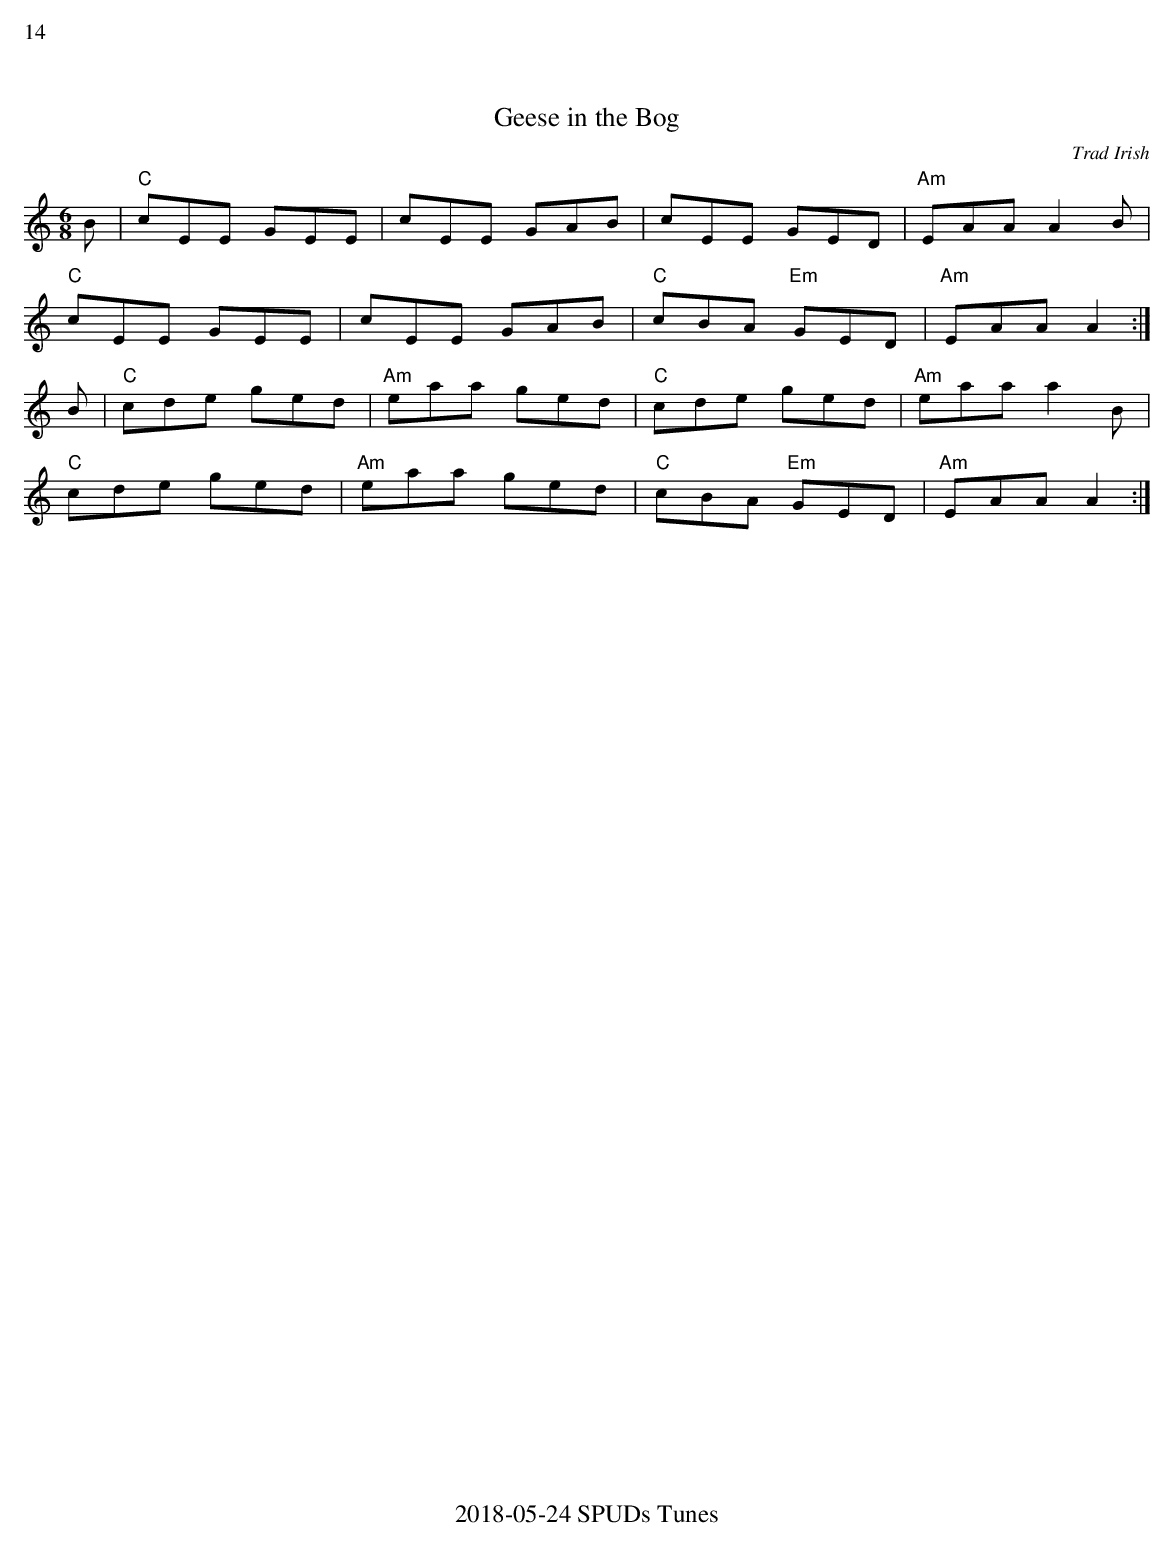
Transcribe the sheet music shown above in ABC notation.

X:1
%%text 14
T:Geese in the Bog
M:6/8
C:Trad Irish
K:Am
B|"C"cEE GEE|cEE GAB|cEE GED|"Am"EAA A2 B|
"C"cEE GEE|cEE GAB|"C"cBA "Em"GED|"Am"EAA A2:|
B|"C"cde ged|"Am"eaa ged|"C"cde ged|"Am"eaa a2 B|
"C"cde ged|"Am"eaa ged|"C"cBA "Em"GED|"Am"EAA A2:|
